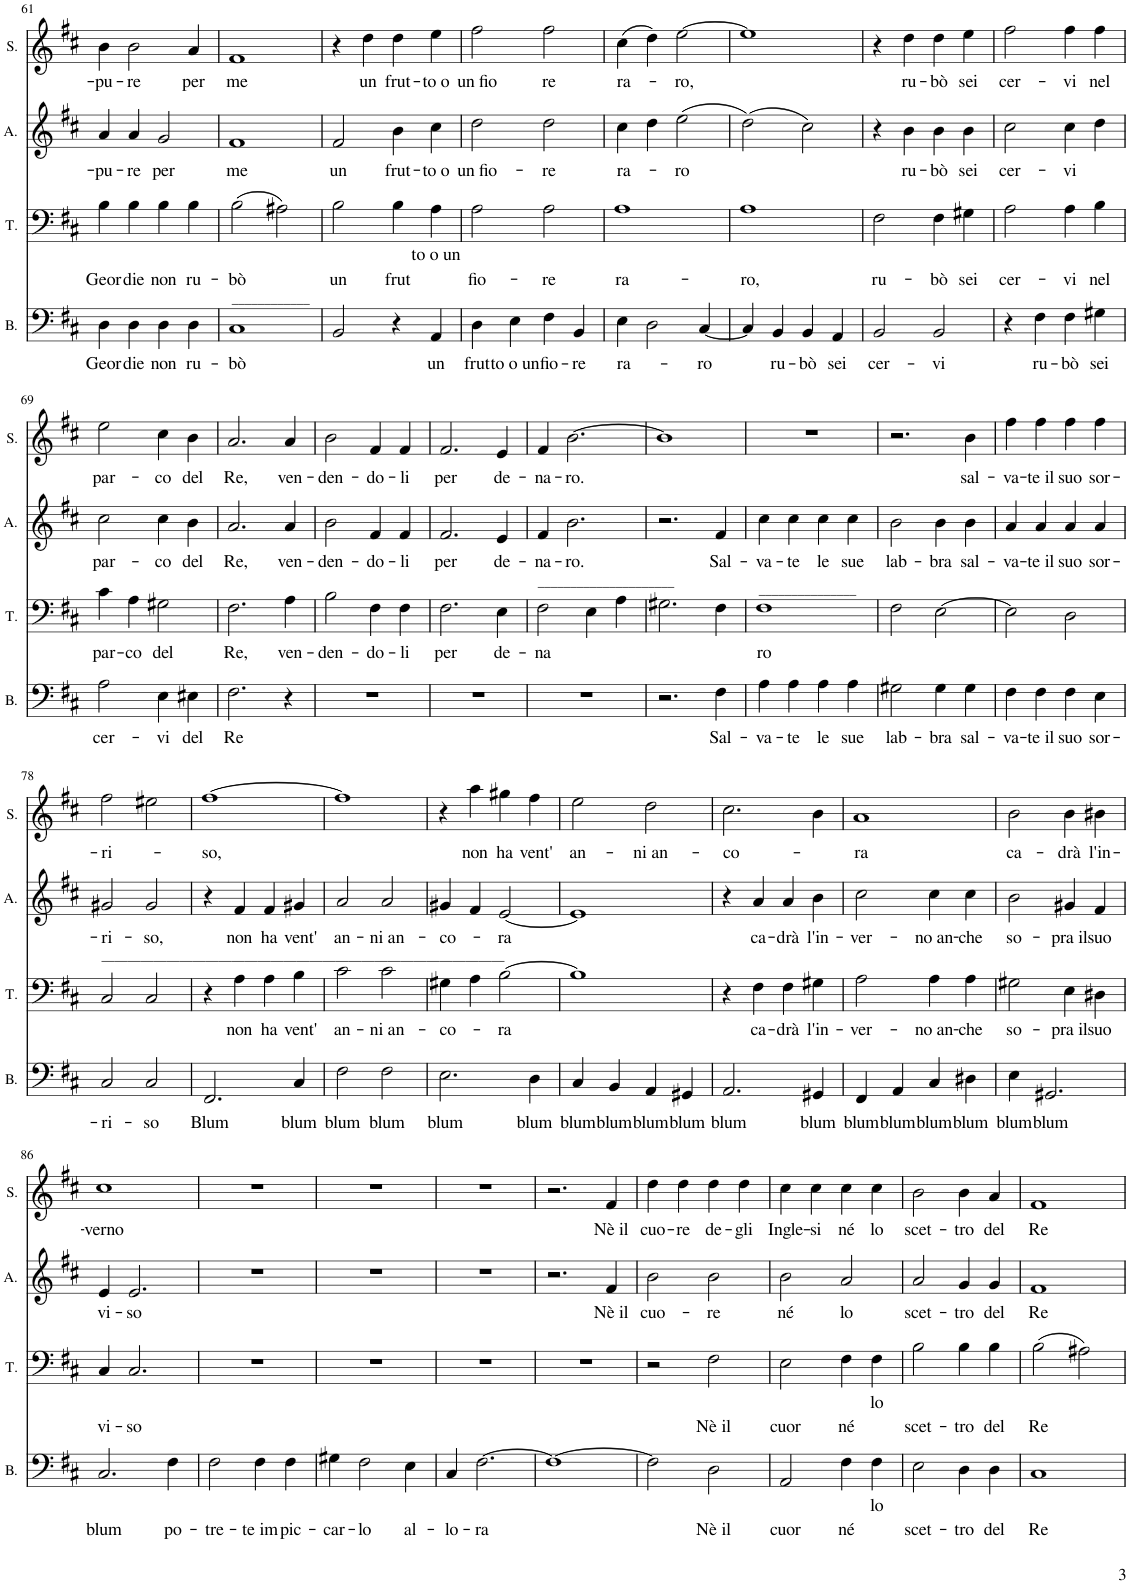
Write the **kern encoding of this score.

**kern	**text	**kern	**text	**kern	**text	**kern	**text
*part4	*part4	*part3	*part3	*part2	*part2	*part1	*part1
*staff4	*staff4	*staff3	*staff3	*staff2	*staff2	*staff1	*staff1
*I"Bass	*	*I"Tenor	*	*I"Alto	*	*I"Soprano	*
*I'B.	*	*I'T.	*	*I'A.	*	*I'S.	*
!!LO:PB:g=z
*clefF4	*	*clefF4	*	*clefG2	*	*clefG2	*
*k[f#c#]	*	*k[f#c#]	*	*k[f#c#]	*	*k[f#c#]	*
*M4/4	*	*M4/4	*	*M4/4	*	*M4/4	*
=61	=61	=61	=61	=61	=61	=61	=61
!	!LO:LY:b	!	!LO:LY:b	!	!LO:LY:b	!	!LO:LY:b
4D\	Geor-	4B\	Geor-	4a/	-pu-	4b\	-pu-
!	!LO:LY:b	!	!LO:LY:b	!	!LO:LY:b	!	!LO:LY:b
4D\	-die	4B\	-die	4a/	-re	2b\	-re
!	!LO:LY:b	!	!LO:LY:b	!	!LO:LY:b	!	!
4D\	non	4B\	non	2g/	per	.	.
!	!LO:LY:b	!	!LO:LY:b	!	!	!	!LO:LY:b
4D\	ru-	4B\	ru-	.	.	4a/	per
=62	=62	=62	=62	=62	=62	=62	=62
!LO:TX:a:t=____________	!	!	!	!	!	!	!
!	!LO:LY:b	!	!LO:LY:b	!	!LO:LY:b	!	!LO:LY:b
1C#	-bò	(2B\	-bò	1f#	me	1f#	me
.	.	2A#X\)	.	.	.	.	.
=63	=63	=63	=63	=63	=63	=63	=63
!	!	!	!LO:LY:b	!	!LO:LY:b	!	!
2BB/	.	2B\	un	2f#/	un	4r	.
!	!	!	!	!	!	!	!LO:LY:b
.	.	.	.	.	.	4dd\	un
!	!	!	!LO:LY:b	!	!LO:LY:b	!	!LO:LY:b
4r	.	4B\	frut-	4b\	frut-	4dd\	frut-
!	!LO:LY:b	!	!LO:LY:b	!	!LO:LY:b	!	!LO:LY:b
4AA/	un	4A\	-to o un	4cc#\	-to o	4ee\	-to o
=64	=64	=64	=64	=64	=64	=64	=64
!	!LO:LY:b	!	!LO:LY:b	!	!LO:LY:b	!	!LO:LY:b
4D\	frut-	2A\	fio-	2dd\	un fio-	2ff#\	un fio
!	!LO:LY:b	!	!	!	!	!	!
4E\	-to o un	.	.	.	.	.	.
!	!LO:LY:b	!	!LO:LY:b	!	!LO:LY:b	!	!LO:LY:b
4F#\	fio-	2A\	-re	2dd\	-re	2ff#\	re
!	!LO:LY:b	!	!	!	!	!	!
4BB/	-re	.	.	.	.	.	.
=65	=65	=65	=65	=65	=65	=65	=65
!	!LO:LY:b	!	!LO:LY:b	!	!LO:LY:b	!	!LO:LY:b
4E\	ra-	1A	ra-	4cc#\	ra-	(4cc#\	ra-
2D\	.	.	.	4dd\	.	4dd\)	.
!	!	!	!	!	!LO:LY:b	!	!LO:LY:b
.	.	.	.	(2ee\	-ro	[2ee\	-ro,
!	!LO:LY:b	!	!	!	!	!	!
[4C#/	-ro	.	.	.	.	.	.
=66	=66	=66	=66	=66	=66	=66	=66
!	!	!	!LO:LY:b	!	!	!	!
4C#/]	.	1A	-ro,	(2dd\)	.	1ee]	.
!	!LO:LY:b	!	!	!	!	!	!
4BB/	ru-	.	.	.	.	.	.
!	!LO:LY:b	!	!	!	!	!	!
4BB/	-bò	.	.	2cc#\)	.	.	.
!	!LO:LY:b	!	!	!	!	!	!
4AA/	sei	.	.	.	.	.	.
=67	=67	=67	=67	=67	=67	=67	=67
!	!LO:LY:b	!	!LO:LY:b	!	!	!	!
2BB/	cer-	2F#\	ru-	4r	.	4r	.
!	!	!	!	!	!LO:LY:b	!	!LO:LY:b
.	.	.	.	4b\	ru-	4dd\	ru-
!	!LO:LY:b	!	!LO:LY:b	!	!LO:LY:b	!	!LO:LY:b
2BB/	-vi	4F#\	-bò	4b\	-bò	4dd\	-bò
!	!	!	!LO:LY:b	!	!LO:LY:b	!	!LO:LY:b
.	.	4G#X\	sei	4b\	sei	4ee\	sei
=68	=68	=68	=68	=68	=68	=68	=68
!	!	!	!LO:LY:b	!	!LO:LY:b	!	!LO:LY:b
4r	.	2A\	cer-	2cc#\	cer-	2ff#\	cer-
!	!LO:LY:b	!	!	!	!	!	!
4F#\	ru-	.	.	.	.	.	.
!	!LO:LY:b	!	!LO:LY:b	!	!LO:LY:b	!	!LO:LY:b
4F#\	-bò	4A\	-vi	4cc#\	-vi	4ff#\	-vi
!	!LO:LY:b	!	!LO:LY:b	!	!	!	!LO:LY:b
4G#X\	sei	4B\	nel	4dd\	.	4ff#\	nel
!!LO:LB:g=z
=69	=69	=69	=69	=69	=69	=69	=69
!	!LO:LY:b	!	!LO:LY:b	!	!LO:LY:b	!	!LO:LY:b
2A\	cer-	4c#\	par-	2cc#\	par-	2ee\	par-
!	!	!	!LO:LY:b	!	!	!	!
.	.	4A\	-co	.	.	.	.
!	!LO:LY:b	!	!LO:LY:b	!	!LO:LY:b	!	!LO:LY:b
4E\	-vi	2G#X\	del	4cc#\	-co	4cc#\	-co
!	!LO:LY:b	!	!	!	!LO:LY:b	!	!LO:LY:b
4E#X\	del	.	.	4b\	del	4b\	del
=70	=70	=70	=70	=70	=70	=70	=70
!	!LO:LY:b	!	!LO:LY:b	!	!LO:LY:b	!	!LO:LY:b
2.F#\	Re	2.F#\	Re,	2.a/	Re,	2.a/	Re,
!	!	!	!LO:LY:b	!	!LO:LY:b	!	!LO:LY:b
4r	.	4A\	ven-	4a/	ven-	4a/	ven-
=71	=71	=71	=71	=71	=71	=71	=71
!	!	!	!LO:LY:b	!	!LO:LY:b	!	!LO:LY:b
1r	.	2B\	-den-	2b\	-den-	2b\	-den-
!	!	!	!LO:LY:b	!	!LO:LY:b	!	!LO:LY:b
.	.	4F#\	-do-	4f#/	-do-	4f#/	-do-
!	!	!	!LO:LY:b	!	!LO:LY:b	!	!LO:LY:b
.	.	4F#\	-li	4f#/	-li	4f#/	-li
=72	=72	=72	=72	=72	=72	=72	=72
!	!	!	!LO:LY:b	!	!LO:LY:b	!	!LO:LY:b
1r	.	2.F#\	per	2.f#/	per	2.f#/	per
!	!	!	!LO:LY:b	!	!LO:LY:b	!	!LO:LY:b
.	.	4E\	de-	4e/	de-	4e/	de-
=73	=73	=73	=73	=73	=73	=73	=73
!	!	!LO:TX:a:t=_____________________	!	!	!	!	!
!	!	!	!LO:LY:b	!	!LO:LY:b	!	!LO:LY:b
1r	.	2F#\	-na	4f#/	-na-	4f#/	-na-
!	!	!	!	!	!LO:LY:b	!	!LO:LY:b
.	.	.	.	2.b\	-ro.	[2.b\	-ro.
.	.	4E\	.	.	.	.	.
.	.	4A\	.	.	.	.	.
=74	=74	=74	=74	=74	=74	=74	=74
2.r	.	2.G#X\	.	2.r	.	1b]	.
!	!LO:LY:b	!	!	!	!LO:LY:b	!	!
4F#\	Sal-	4F#\	.	4f#/	Sal-	.	.
=75	=75	=75	=75	=75	=75	=75	=75
!	!	!LO:TX:a:t=_______________	!	!	!	!	!
!	!LO:LY:b	!	!LO:LY:b	!	!LO:LY:b	!	!
4A\	-va-	1F#	ro	4cc#\	-va-	1r	.
!	!LO:LY:b	!	!	!	!LO:LY:b	!	!
4A\	-te	.	.	4cc#\	-te	.	.
!	!LO:LY:b	!	!	!	!LO:LY:b	!	!
4A\	le	.	.	4cc#\	le	.	.
!	!LO:LY:b	!	!	!	!LO:LY:b	!	!
4A\	sue	.	.	4cc#\	sue	.	.
=76	=76	=76	=76	=76	=76	=76	=76
!	!LO:LY:b	!	!	!	!LO:LY:b	!	!
2G#X\	lab-	2F#\	.	2b\	lab-	2.r	.
!	!LO:LY:b	!	!	!	!LO:LY:b	!	!
4G#\	-bra	[2E\	.	4b\	-bra	.	.
!	!LO:LY:b	!	!	!	!LO:LY:b	!	!LO:LY:b
4G#\	sal-	.	.	4b\	sal-	4b\	sal-
=77	=77	=77	=77	=77	=77	=77	=77
!	!LO:LY:b	!	!	!	!LO:LY:b	!	!LO:LY:b
4F#\	-va-	2E\]	.	4a/	-va-	4ff#\	-va-
!	!LO:LY:b	!	!	!	!LO:LY:b	!	!LO:LY:b
4F#\	-te il	.	.	4a/	-te il	4ff#\	-te il
!	!LO:LY:b	!	!	!	!LO:LY:b	!	!LO:LY:b
4F#\	suo	2D\	.	4a/	suo	4ff#\	suo
!	!LO:LY:b	!	!	!	!LO:LY:b	!	!LO:LY:b
4E\	sor-	.	.	4a/	sor-	4ff#\	sor-
!!LO:LB:g=z
=78	=78	=78	=78	=78	=78	=78	=78
!	!	!LO:TX:a:t=______________________________________________________________	!	!	!	!	!
!	!LO:LY:b	!	!	!	!LO:LY:b	!	!LO:LY:b
2C#/	-ri-	2C#/	.	2g#X/	-ri-	2ff#\	-ri-
!	!LO:LY:b	!	!	!	!LO:LY:b	!	!
2C#/	-so	2C#/	.	2g#/	-so,	2ee#X\	.
=79	=79	=79	=79	=79	=79	=79	=79
!	!LO:LY:b	!	!	!	!	!	!LO:LY:b
2.FF#/	Blum	4r	.	4r	.	[1ff#	-so,
!	!	!	!LO:LY:b	!	!LO:LY:b	!	!
.	.	4A\	non	4f#/	non	.	.
!	!	!	!LO:LY:b	!	!LO:LY:b	!	!
.	.	4A\	ha	4f#/	ha	.	.
!	!LO:LY:b	!	!LO:LY:b	!	!LO:LY:b	!	!
4C#/	blum	4B\	vent'	4g#X/	vent'	.	.
=80	=80	=80	=80	=80	=80	=80	=80
!	!LO:LY:b	!	!LO:LY:b	!	!LO:LY:b	!	!
2F#\	blum	2c#\	an-	2a/	an-	1ff#]	.
!	!LO:LY:b	!	!LO:LY:b	!	!LO:LY:b	!	!
2F#\	blum	2c#\	-ni an-	2a/	-ni an-	.	.
=81	=81	=81	=81	=81	=81	=81	=81
!	!LO:LY:b	!	!LO:LY:b	!	!LO:LY:b	!	!
2.E\	blum	4G#X\	-co-	4g#X/	-co-	4r	.
!	!	!	!	!	!	!	!LO:LY:b
.	.	4A\	.	4f#/	.	4aa\	non
!	!	!	!LO:LY:b	!	!LO:LY:b	!	!LO:LY:b
.	.	[2B\	-ra	[2e/	-ra	4gg#X\	ha
!	!LO:LY:b	!	!	!	!	!	!LO:LY:b
4D\	blum	.	.	.	.	4ff#\	vent'
=82	=82	=82	=82	=82	=82	=82	=82
!	!LO:LY:b	!	!	!	!	!	!LO:LY:b
4C#/	blum	1B]	.	1e]	.	2ee\	an-
!	!LO:LY:b	!	!	!	!	!	!
4BB/	blum	.	.	.	.	.	.
!	!LO:LY:b	!	!	!	!	!	!LO:LY:b
4AA/	blum	.	.	.	.	2dd\	-ni an-
!	!LO:LY:b	!	!	!	!	!	!
4GG#X/	blum	.	.	.	.	.	.
=83	=83	=83	=83	=83	=83	=83	=83
!	!LO:LY:b	!	!	!	!	!	!LO:LY:b
2.AA/	blum	4r	.	4r	.	2.cc#\	-co-
!	!	!	!LO:LY:b	!	!LO:LY:b	!	!
.	.	4F#\	ca-	4a/	ca-	.	.
!	!	!	!LO:LY:b	!	!LO:LY:b	!	!
.	.	4F#\	-drà	4a/	-drà	.	.
!	!LO:LY:b	!	!LO:LY:b	!	!LO:LY:b	!	!
4GG#X/	blum	4G#X\	l'in-	4b\	l'in-	4b\	.
=84	=84	=84	=84	=84	=84	=84	=84
!	!LO:LY:b	!	!LO:LY:b	!	!LO:LY:b	!	!LO:LY:b
4FF#/	blum	2A\	-ver-	2cc#\	-ver-	1a	-ra
!	!LO:LY:b	!	!	!	!	!	!
4AA/	blum	.	.	.	.	.	.
!	!LO:LY:b	!	!LO:LY:b	!	!LO:LY:b	!	!
4C#/	blum	4A\	-no an-	4cc#\	-no an-	.	.
!	!LO:LY:b	!	!LO:LY:b	!	!LO:LY:b	!	!
4D#X\	blum	4A\	-che	4cc#\	-che	.	.
=85	=85	=85	=85	=85	=85	=85	=85
!	!LO:LY:b	!	!LO:LY:b	!	!LO:LY:b	!	!LO:LY:b
4E\	blum	2G#X\	so-	2b\	so-	2b\	ca-
!	!LO:LY:b	!	!	!	!	!	!
2.GG#X/	blum	.	.	.	.	.	.
!	!	!	!LO:LY:b	!	!LO:LY:b	!	!LO:LY:b
.	.	4E\	-pra il	4g#X/	-pra il	4b\	-drà
!	!	!	!LO:LY:b	!	!LO:LY:b	!	!LO:LY:b
.	.	4D#X\	suo	4f#/	suo	4b#X\	l'in-
!!LO:LB:g=z
=86	=86	=86	=86	=86	=86	=86	=86
!	!LO:LY:b	!	!LO:LY:b	!	!LO:LY:b	!	!LO:LY:b
2.C#/	blum	4C#/	vi-	4e/	vi-	1cc#	-verno
!	!	!	!LO:LY:b	!	!LO:LY:b	!	!
.	.	2.C#/	-so	2.e/	-so	.	.
!	!LO:LY:b	!	!	!	!	!	!
4F#\	po-	.	.	.	.	.	.
=87	=87	=87	=87	=87	=87	=87	=87
!	!LO:LY:b	!	!	!	!	!	!
2F#\	-tre-	1r	.	1r	.	1r	.
!	!LO:LY:b	!	!	!	!	!	!
4F#\	-te im-	.	.	.	.	.	.
!	!LO:LY:b	!	!	!	!	!	!
4F#\	-pic-	.	.	.	.	.	.
=88	=88	=88	=88	=88	=88	=88	=88
!	!LO:LY:b	!	!	!	!	!	!
4G#X\	-car-	1r	.	1r	.	1r	.
!	!LO:LY:b	!	!	!	!	!	!
2F#\	-lo	.	.	.	.	.	.
!	!LO:LY:b	!	!	!	!	!	!
4E\	al-	.	.	.	.	.	.
=89	=89	=89	=89	=89	=89	=89	=89
!	!LO:LY:b	!	!	!	!	!	!
4C#/	-lo-	1r	.	1r	.	1r	.
!	!LO:LY:b	!	!	!	!	!	!
[2.F#\	-ra	.	.	.	.	.	.
=90	=90	=90	=90	=90	=90	=90	=90
1F#_	.	1r	.	2.r	.	2.r	.
!	!	!	!	!	!LO:LY:b	!	!LO:LY:b
.	.	.	.	4f#/	Nè il	4f#/	Nè il
=91	=91	=91	=91	=91	=91	=91	=91
!	!	!	!	!	!LO:LY:b	!	!LO:LY:b
2F#\]	.	2r	.	2b\	cuo-	4dd\	cuo-
!	!	!	!	!	!	!	!LO:LY:b
.	.	.	.	.	.	4dd\	-re
!	!LO:LY:b	!	!LO:LY:b	!	!LO:LY:b	!	!LO:LY:b
2D\	Nè il	2F#\	Nè il	2b\	-re	4dd\	de-
!	!	!	!	!	!	!	!LO:LY:b
.	.	.	.	.	.	4dd\	-gli
=92	=92	=92	=92	=92	=92	=92	=92
!	!LO:LY:b	!	!LO:LY:b	!	!LO:LY:b	!	!LO:LY:b
2AA/	cuor	2E\	cuor	2b\	né	4cc#\	Ingle-
!	!	!	!	!	!	!	!LO:LY:b
.	.	.	.	.	.	4cc#\	-si
!	!LO:LY:b	!	!LO:LY:b	!	!LO:LY:b	!	!LO:LY:b
4F#\	né	4F#\	né	2a/	lo	4cc#\	né
!	!LO:LY:b	!	!LO:LY:b	!	!	!	!LO:LY:b
4F#\	lo	4F#\	lo	.	.	4cc#\	lo
=93	=93	=93	=93	=93	=93	=93	=93
!	!LO:LY:b	!	!LO:LY:b	!	!LO:LY:b	!	!LO:LY:b
2E\	scet-	2B\	scet-	2a/	scet-	2b\	scet-
!	!LO:LY:b	!	!LO:LY:b	!	!LO:LY:b	!	!LO:LY:b
4D\	-tro	4B\	-tro	4g/	-tro	4b\	-tro
!	!LO:LY:b	!	!LO:LY:b	!	!LO:LY:b	!	!LO:LY:b
4D\	del	4B\	del	4g/	del	4a/	del
=94	=94	=94	=94	=94	=94	=94	=94
!	!LO:LY:b	!	!LO:LY:b	!	!LO:LY:b	!	!LO:LY:b
1C#	Re	(2B\	Re	1f#	Re	1f#	Re
.	.	2A#X\)	.	.	.	.	.
=	=	=	=	=	=	=	=
*-	*-	*-	*-	*-	*-	*-	*-
